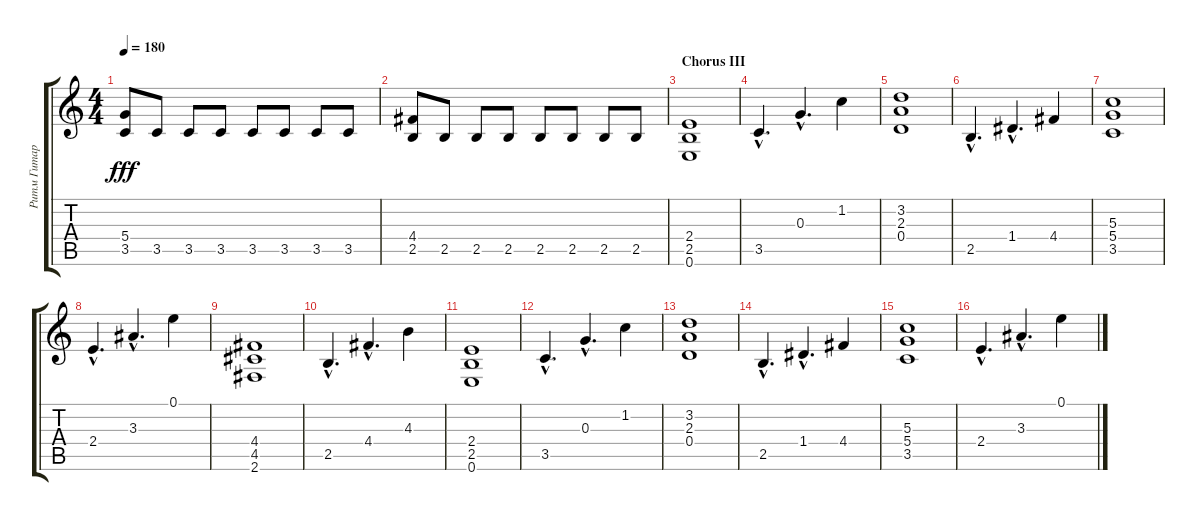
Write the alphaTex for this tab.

\track ("Ритм Гитара" "Ритм Гитар") {instrument distortionguitar}
\staff {score tabs}
\tuning (E4 B3 G3 D3 A2 E2) {hide}
\ts (4 4)
\tempo 180
\clef g2
\ks c
(5.4 3.5).8{dy fff} 3.5.8 3.5.8 3.5.8 3.5.8 3.5.8 3.5.8 3.5.8 |
(4.4 2.5).8 2.5.8 2.5.8 2.5.8 2.5.8 2.5.8 2.5.8 2.5.8 |
\section ("" "Chorus III")
(2.4 2.5 0.6).1 |
3.5{hac}.4{d} 0.3{hac}.4{d} 1.2.4 |
(3.2 2.3 0.4).1 |
2.5{hac}.4{d} 1.4{hac}.4{d} 4.4.4 |
(5.3 5.4 3.5).1 |
2.4{hac}.4{d} 3.3{hac}.4{d} 0.1.4 |
(4.4 4.5 2.6).1 |
2.5{hac}.4{d} 4.4{hac}.4{d} 4.3.4 |
(2.4 2.5 0.6).1 |
3.5{hac}.4{d} 0.3{hac}.4{d} 1.2.4 |
(3.2 2.3 0.4).1 |
2.5{hac}.4{d} 1.4{hac}.4{d} 4.4.4 |
(5.3 5.4 3.5).1 |
2.4{hac}.4{d} 3.3{hac}.4{d} 0.1.4
